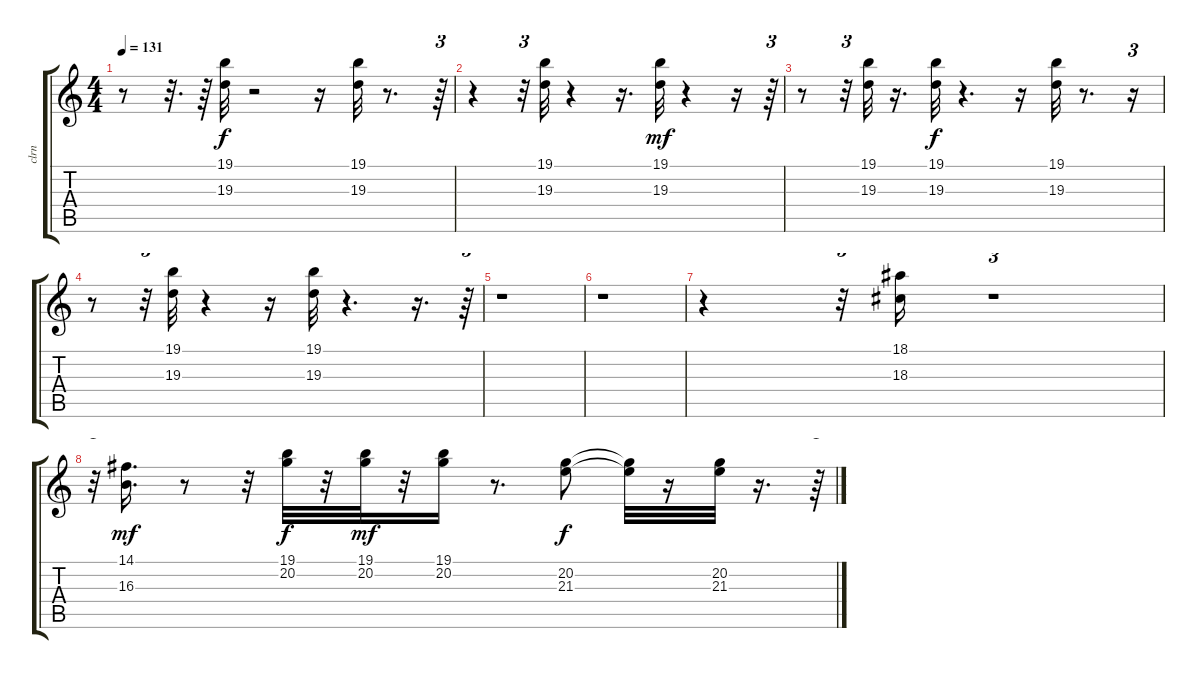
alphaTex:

\track ("clrn" "clrn") {instrument clarinet}
\staff {score tabs}
\tuning (E4 B3 G3 D3 A2 E2) {hide}
\ts (4 4)
\tempo 131
\clef g2
\ks c
r.8{dy mf} r.32{d} r.64 (19.1 19.3).32{dy f} r.2 r.16 (19.1 19.3).32 r.8{d} r.64{tu (3 2)} |
r.4 r.32{tu (3 2)} (19.1 19.3).32 r.4 r.16{d} (19.1 19.3).32{dy mf} r.4 r.16 r.64{tu (3 2)} |
r.8 r.32{tu (3 2)} (19.1 19.3).32 r.16{d} (19.1 19.3).32{dy f} r.4{d} r.16 (19.1 19.3).32 r.8{d} r.16{tu (3 2)} |
r.8 r.32{tu (3 2)} (19.1 19.3).32 r.4 r.16 (19.1 19.3).32 r.4{d} r.16{d} r.64{tu (3 2)} |
r.1 |
r.1 |
r.4 r.32{tu (3 2)} (18.1 18.3).16 r.1{tu (3 2)} |
r.32{tu (3 2)} (14.1 16.3).16{d dy mf} r.8 r.32 (19.1 20.2).32{dy f} r.32 (19.1 20.2).32{dy mf} r.32 (19.1 20.2).16 r.8{d} (20.2 21.3).8{dy f} (20.2{t} 21.3{t}).32 r.16 (20.2 21.3).32 r.16{d} r.64{tu (3 2)}
